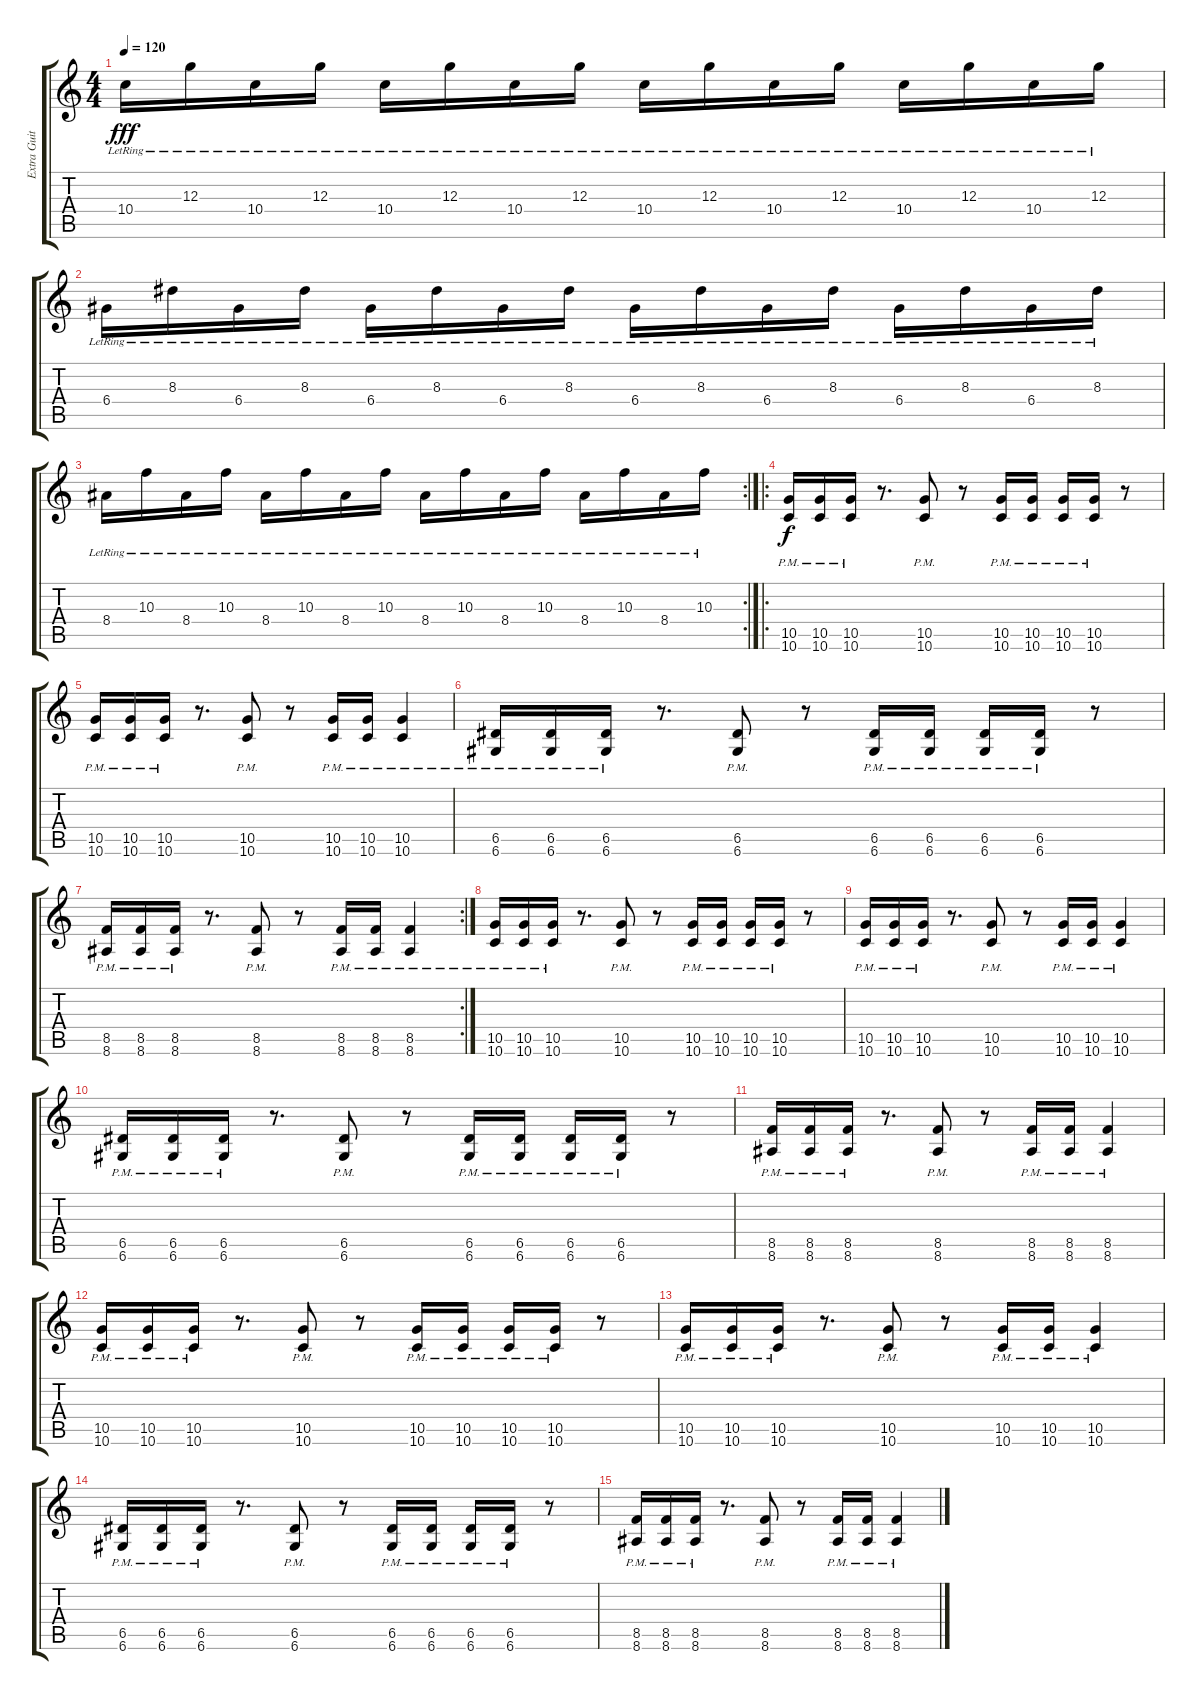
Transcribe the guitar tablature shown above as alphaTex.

\track ("Extra Guitar" "Extra Guit") {instrument distortionguitar}
\staff {score tabs}
\tuning (E4 B3 G3 D3 A2 D2) {hide}
\ts (4 4)
\tempo 120
\clef g2
\ks c
10.4{lr}.16{dy fff} 12.3{lr}.16 10.4{lr}.16 12.3{lr}.16 10.4{lr}.16 12.3{lr}.16 10.4{lr}.16 12.3{lr}.16 10.4{lr}.16 12.3{lr}.16 10.4{lr}.16 12.3{lr}.16 10.4{lr}.16 12.3{lr}.16 10.4{lr}.16 12.3{lr}.16 |
6.4{lr}.16 8.3{lr}.16 6.4{lr}.16 8.3{lr}.16 6.4{lr}.16 8.3{lr}.16 6.4{lr}.16 8.3{lr}.16 6.4{lr}.16 8.3{lr}.16 6.4{lr}.16 8.3{lr}.16 6.4{lr}.16 8.3{lr}.16 6.4{lr}.16 8.3{lr}.16 |
\rc 2
8.4{lr}.16 10.3{lr}.16 8.4{lr}.16 10.3{lr}.16 8.4{lr}.16 10.3{lr}.16 8.4{lr}.16 10.3{lr}.16 8.4{lr}.16 10.3{lr}.16 8.4{lr}.16 10.3{lr}.16 8.4{lr}.16 10.3{lr}.16 8.4{lr}.16 10.3{lr}.16 |
\ro
(10.5{pm} 10.6{pm}).16{dy f volume 16} (10.5{pm} 10.6{pm}).16 (10.5{pm} 10.6{pm}).16 r.8{d} (10.5{pm} 10.6{pm}).8 r.8 (10.5{pm} 10.6{pm}).16 (10.5{pm} 10.6{pm}).16 (10.5{pm} 10.6{pm}).16 (10.5{pm} 10.6{pm}).16 r.8 |
(10.5{pm} 10.6{pm}).16 (10.5{pm} 10.6{pm}).16 (10.5{pm} 10.6{pm}).16 r.8{d} (10.5{pm} 10.6{pm}).8 r.8 (10.5{pm} 10.6{pm}).16 (10.5{pm} 10.6{pm}).16 (10.5{pm} 10.6{pm}).4 |
(6.5{pm} 6.6{pm}).16 (6.5{pm} 6.6{pm}).16 (6.5{pm} 6.6{pm}).16 r.8{d} (6.5{pm} 6.6{pm}).8 r.8 (6.5{pm} 6.6{pm}).16 (6.5{pm} 6.6{pm}).16 (6.5{pm} 6.6{pm}).16 (6.5{pm} 6.6{pm}).16 r.8 |
\rc 2
(8.5{pm} 8.6{pm}).16 (8.5{pm} 8.6{pm}).16 (8.5{pm} 8.6{pm}).16 r.8{d} (8.5{pm} 8.6{pm}).8 r.8 (8.5{pm} 8.6{pm}).16 (8.5{pm} 8.6{pm}).16 (8.5{pm} 8.6{pm}).4 |
(10.5{pm} 10.6{pm}).16{volume 10} (10.5{pm} 10.6{pm}).16 (10.5{pm} 10.6{pm}).16 r.8{d} (10.5{pm} 10.6{pm}).8 r.8 (10.5{pm} 10.6{pm}).16 (10.5{pm} 10.6{pm}).16 (10.5{pm} 10.6{pm}).16 (10.5{pm} 10.6{pm}).16 r.8 |
(10.5{pm} 10.6{pm}).16 (10.5{pm} 10.6{pm}).16 (10.5{pm} 10.6{pm}).16 r.8{d} (10.5{pm} 10.6{pm}).8 r.8 (10.5{pm} 10.6{pm}).16 (10.5{pm} 10.6{pm}).16 (10.5{pm} 10.6{pm}).4 |
(6.5{pm} 6.6{pm}).16 (6.5{pm} 6.6{pm}).16 (6.5{pm} 6.6{pm}).16 r.8{d} (6.5{pm} 6.6{pm}).8 r.8 (6.5{pm} 6.6{pm}).16 (6.5{pm} 6.6{pm}).16 (6.5{pm} 6.6{pm}).16 (6.5{pm} 6.6{pm}).16 r.8 |
(8.5{pm} 8.6{pm}).16 (8.5{pm} 8.6{pm}).16 (8.5{pm} 8.6{pm}).16 r.8{d} (8.5{pm} 8.6{pm}).8 r.8 (8.5{pm} 8.6{pm}).16 (8.5{pm} 8.6{pm}).16 (8.5{pm} 8.6{pm}).4 |
(10.5{pm} 10.6{pm}).16{volume 0} (10.5{pm} 10.6{pm}).16 (10.5{pm} 10.6{pm}).16 r.8{d} (10.5{pm} 10.6{pm}).8 r.8 (10.5{pm} 10.6{pm}).16 (10.5{pm} 10.6{pm}).16 (10.5{pm} 10.6{pm}).16 (10.5{pm} 10.6{pm}).16 r.8 |
(10.5{pm} 10.6{pm}).16 (10.5{pm} 10.6{pm}).16 (10.5{pm} 10.6{pm}).16 r.8{d} (10.5{pm} 10.6{pm}).8 r.8 (10.5{pm} 10.6{pm}).16 (10.5{pm} 10.6{pm}).16 (10.5{pm} 10.6{pm}).4 |
(6.5{pm} 6.6{pm}).16 (6.5{pm} 6.6{pm}).16 (6.5{pm} 6.6{pm}).16 r.8{d} (6.5{pm} 6.6{pm}).8 r.8 (6.5{pm} 6.6{pm}).16 (6.5{pm} 6.6{pm}).16 (6.5{pm} 6.6{pm}).16 (6.5{pm} 6.6{pm}).16 r.8 |
(8.5{pm} 8.6{pm}).16 (8.5{pm} 8.6{pm}).16 (8.5{pm} 8.6{pm}).16 r.8{d} (8.5{pm} 8.6{pm}).8 r.8 (8.5{pm} 8.6{pm}).16 (8.5{pm} 8.6{pm}).16 (8.5{pm} 8.6{pm}).4
